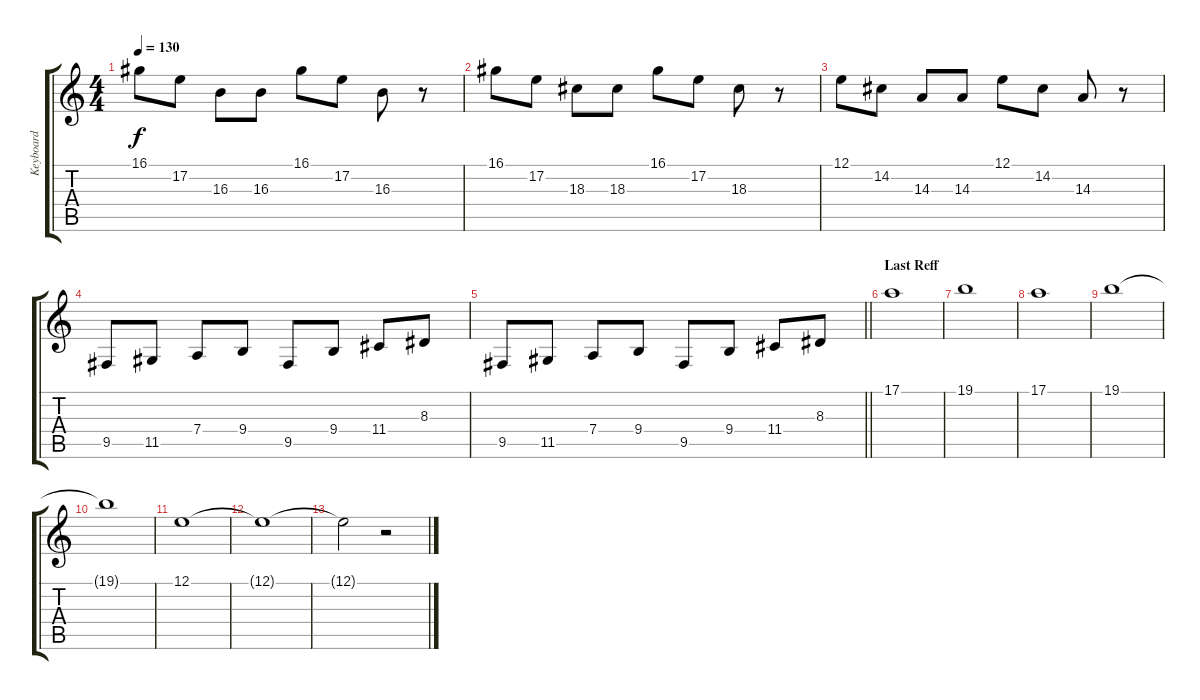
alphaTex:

\track ("Keyboard" "Keyboard") {instrument stringensemble1}
\staff {score tabs}
\tuning (E4 B3 G3 D3 A2 E2) {hide}
\ts (4 4)
\tempo 130
\clef g2
\ks c
16.1.8{dy f} 17.2.8 16.3.8 16.3.8 16.1.8 17.2.8 16.3.8 r.8 |
16.1.8 17.2.8 18.3.8 18.3.8 16.1.8 17.2.8 18.3.8 r.8 |
12.1.8 14.2.8 14.3.8 14.3.8 12.1.8 14.2.8 14.3.8 r.8 |
9.5.8 11.5.8 7.4.8 9.4.8 9.5.8 9.4.8 11.4.8 8.3.8 |
\barLineRight lightlight
9.5.8 11.5.8 7.4.8 9.4.8 9.5.8 9.4.8 11.4.8 8.3.8 |
\section ("" "Last Reff")
17.1.1 |
19.1.1 |
17.1.1 |
19.1.1 |
19.1{t}.1 |
12.1.1 |
12.1{t}.1 |
12.1{t}.2 r.2
